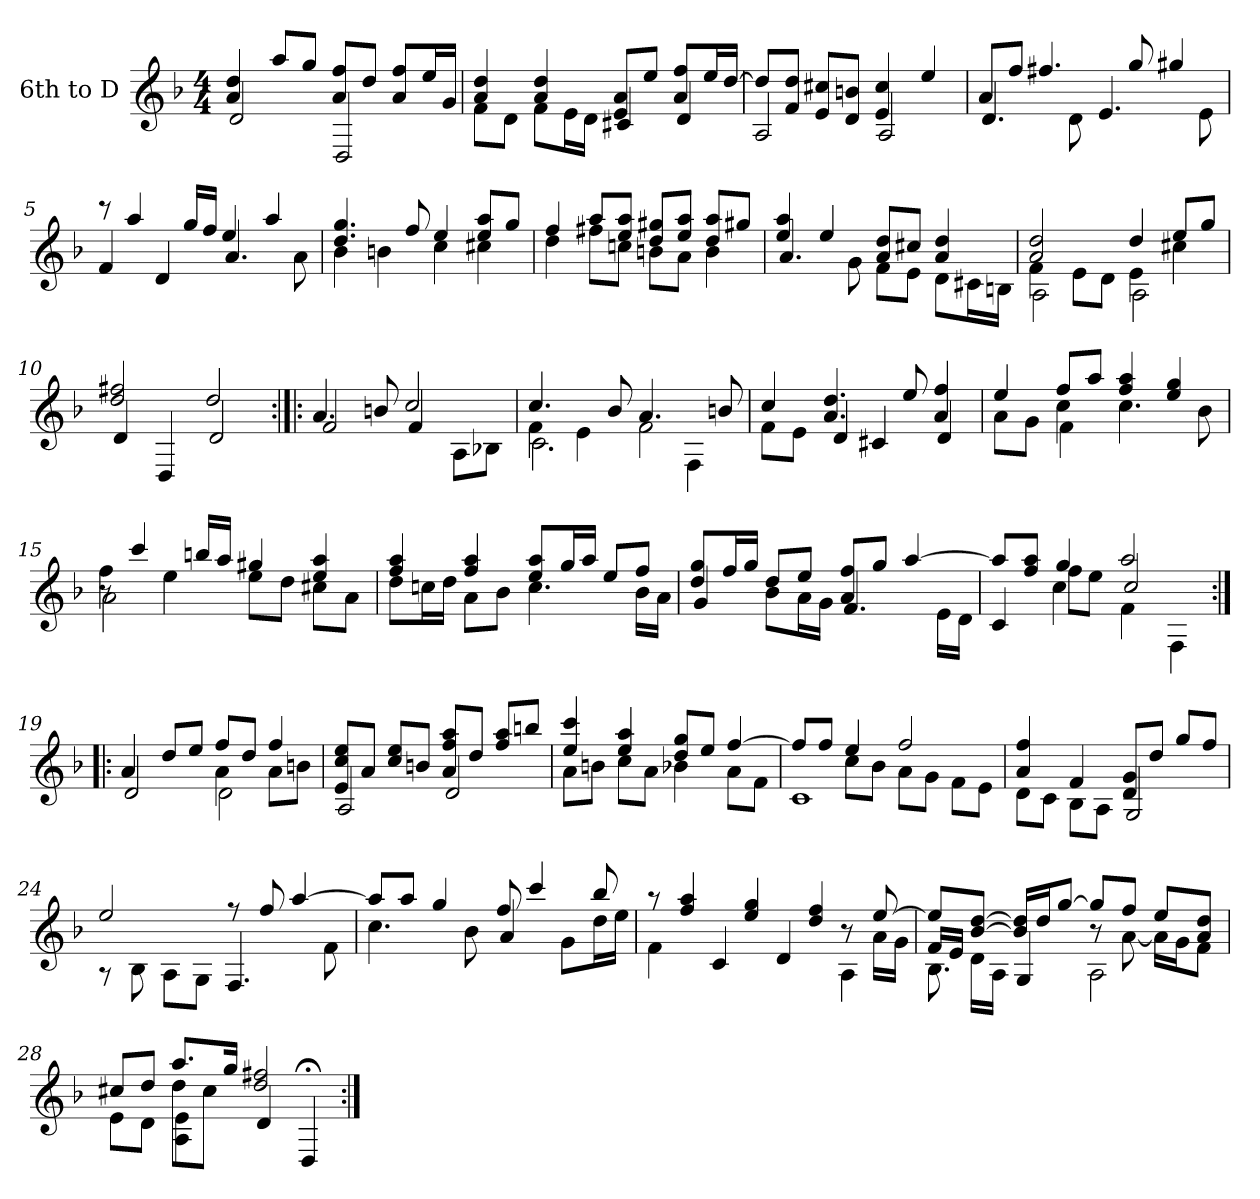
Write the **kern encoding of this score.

**kern
*part1
*staff1
*I"6th to D
!!LO:PB:g=z
*clefG2
*ITrd7c12
*k[b-]
*d:
*M4/4
*MM54
=1
*^
4Ai/ 4di	2Di/
8ai/L	.
8gi/J	.
8Ai/ 8fiL	2DDi/
8di/J	.
8Ai/ 8fiL	.
16ei/L	.
16Gi/JJ	.
=2	=2
4Ai/ 4di	8Fi\L
.	8Di\J
4Ai/ 4di	8Fi\L
.	16Ei\L
.	16Di\JJ
8Ei/ 8AiL	4C#Xi/
8ei/J	.
8Ai/ 8fiL	4Di/
16ei/L	.
[16di/JJ	.
=3	=3
8di/L]	2AAi/
8Fi/ 8diJ	.
8Ei/ 8c#XiL	.
8Di/ 8BniJ	.
4Ei/ 4c#i	2AAi/
4ei/	.
=4	=4
8Ai/L	4.Di/
8fi/J	.
4.f#Xi/	.
.	8Di\
.	4.Ei/
8gi/	.
4g#Xi/	.
.	8Ei\
!!LO:LB:g=z	!!
=5	=5
8r	4Fi/
4ai/	.
.	4Di/
16gi/LL	.
16fi/JJ	.
4ei/	4.Ai/
4ai/	.
.	8Ai\
=6	=6
4.di/ 4.gi	4B-i\
.	4Bni\
8fi/	.
4ei/	4ci\
8ei/ 8aiL	4c#Xi\
8gi/J	.
=7	=7
4fi/	4di\
8ai/L	8f#Xi\L
8ei/ 8aiJ	8cni\J
8di/ 8g#XiL	8Bni\L
8ei/ 8aiJ	8Ai\J
8di/ 8aiL	4Bi\
8g#Xi/J	.
=8	=8
4ei/ 4ai	4.Ai/
4ei/	.
.	8Gi\
8Ai/ 8diL	8Fi\L
8c#Xi/J	8Ei\J
4Ai/ 4di	8Di\L
.	16C#Xi\L
.	16BBni\JJ
!!LO:LB:g=z	!!
=9	=9
*	*^
2Ai/ 2di	4Fi\	2AAi\
.	8Ei\L	.
.	8Di\J	.
4di/	4Ei\	2AAi\
8ei/L	4c#Xi\	.
8gi/J	.	.
*	*v	*v
=10	=10
2di/ 2f#Xi	4Di/
.	4DDi/
2di/	2Di/
=11:|!|:	=11:|!|:
4.Ai/	2Fi/
8Bni/	.
2ci/	4Fi/
.	8AAi\L
.	8BB-Xi\J
=12	=12
*	*^
4.ci/	4Fi\	2.Ci\
.	4Ei\	.
8B-i/	.	.
4.Ai/	2Fi\	.
.	.	4FFi\
8Bni/	.	.
*	*v	*v
=13	=13
4ci/	8Fi\L
.	8Ei\J
4.Ai/ 4.di	4Di/
.	4C#Xi/
8ei/	.
4Ai/ 4fi	4Di/
!!LO:LB:g=z	!!
=14	=14
*	*^
4ei/	4ryy	8Ai\L
.	.	8Gi\J
8fi/L	4ci\	4Fi\
8ai/J	.	.
4fi/ 4ai	4.ci\	2ryy
4ei/ 4gi	.	.
.	8B-i\	.
=15	=15	=15
8r	4fi\	2Ai\
4cci/	.	.
.	4ei\	.
16bni/LL	.	.
16ai/JJ	.	.
4g#Xi/	8ei\L	2ryy
.	8di\J	.
4ei/ 4ai	8c#Xi\L	.
.	8Ai\J	.
*	*v	*v
=16	=16
4fi/ 4ai	8di\L
.	16cni\L
.	16di\JJ
4fi/ 4ai	8Ai\L
.	8B-i\J
8ei/ 8aiL	4.ci\
16gi/L	.
16ai/JJ	.
8ei/L	.
8fi/J	16B-i\LL
.	16Ai\JJ
=17	=17
8di/ 8giL	4Gi/
16fi/L	.
16gi/JJ	.
8di/L	8B-i\L
8ei/J	16Ai\L
.	16Gi\JJ
8Ai/ 8fiL	4.Fi/
8gi/J	.
[4ai/	.
.	16Ei\LL
.	16Di\JJ
!!LO:LB:g=z	!!
=18	=18
*	*^
8ai/L]	4ryy	4Ci/
8fi/ 8aiJ	.	.
4gi/	8fi\L	4ci\
.	8ei\J	.
2ai/	2ci/	4Fi\
.	.	4FFi\
=19:|!|:	=19:|!|:	=19:|!|:
4Ai/	2ryy	2Di/
8di/L	.	.
8ei/J	.	.
8fi/L	4Ai\	2Di\
8di/J	.	.
4fi/	8Ai\L	.
.	8Bni\J	.
*	*v	*v
=20	=20
8Ei/ 8ci 8eiL	2AAi/
8Ai/J	.
8ci/ 8eiL	.
8Bni/J	.
8Ai/ 8fi 8aiL	2Di/
8di/J	.
8fi/ 8aiL	.
8bni/J	.
=21	=21
4ei/ 4cci	8Ai\L
.	8Bni\J
4ei/ 4ai	8ci\L
.	8Ai\J
8di/ 8giL	4B-Xi\
8ei/J	.
[4fi/	8Ai\L
.	8Fi\J
!!LO:LB:g=z	!!
=22	=22
*	*^
8fi/L]	4ryy	1Ci
8fi/J	.	.
4ei/	8ci\L	.
.	8B-i\J	.
2fi/	8Ai\L	.
.	8Gi\J	.
.	8Fi\L	.
.	8Ei\J	.
*	*v	*v
=23	=23
4Ai/ 4fi	8Di\L
.	8Ci\J
4Fi/	8BB-i\L
.	8AAi\J
8Di/ 8GiL	2GGi/
8di/J	.
8gi/L	.
8fi/J	.
=24	=24
2ei/	8r
.	8BB-i\
.	8AAi\L
.	8GGi\J
8r	4.FFi/
8fi/	.
[4ai/	.
.	8Fi\
=25	=25
8ai/L]	4.ci\
8ai/J	.
4gi/	.
.	8B-i\
8fi/	4Ai/
4cci/	.
.	8Gi\L
8b-i/	16di\L
.	16ei\JJ
!!LO:LB:g=z	!!
=26	=26
*	*^
8r	4Fi\	2.ryy
4fi/ 4ai	.	.
.	4Ci/	.
4ei/ 4gi	.	.
.	4Di/	.
4di/ 4fi	.	.
.	8r	4AAi\
[8ei/	16Ai\LL	.
.	16Gi\JJ	.
=27	=27	=27
8ei/L]	16Fi/LL	8.BB-i\
.	16Ei/JJ	.
[8B-i/ [8diJ	16Di\LL	.
.	16AAi\JJ	16ryy
16B-i/] 16di]LL	4ryy	4GGi/
16di/J	.	.
[8gi/J	.	.
8gi/L]	8r	2AAi\
8fi/J	[8Ai\	.
8ei/L	16Ai\LL]	.
.	16Gi\J	.
8Ai/ 8diJ	8Fi\J	.
=28	=28	=28
8c#Xi/L	4ryy	8Ei\L
8di/J	.	8Di\J
8.ai/L	8di\L	4AAi\ 4Ei
.	8c#i\J	.
16gi/Jk	.	.
2di/ 2f#Xi	2ryy	4Di/
.	.	4DD;i/
*v	*v	*v
=:|!
*-
